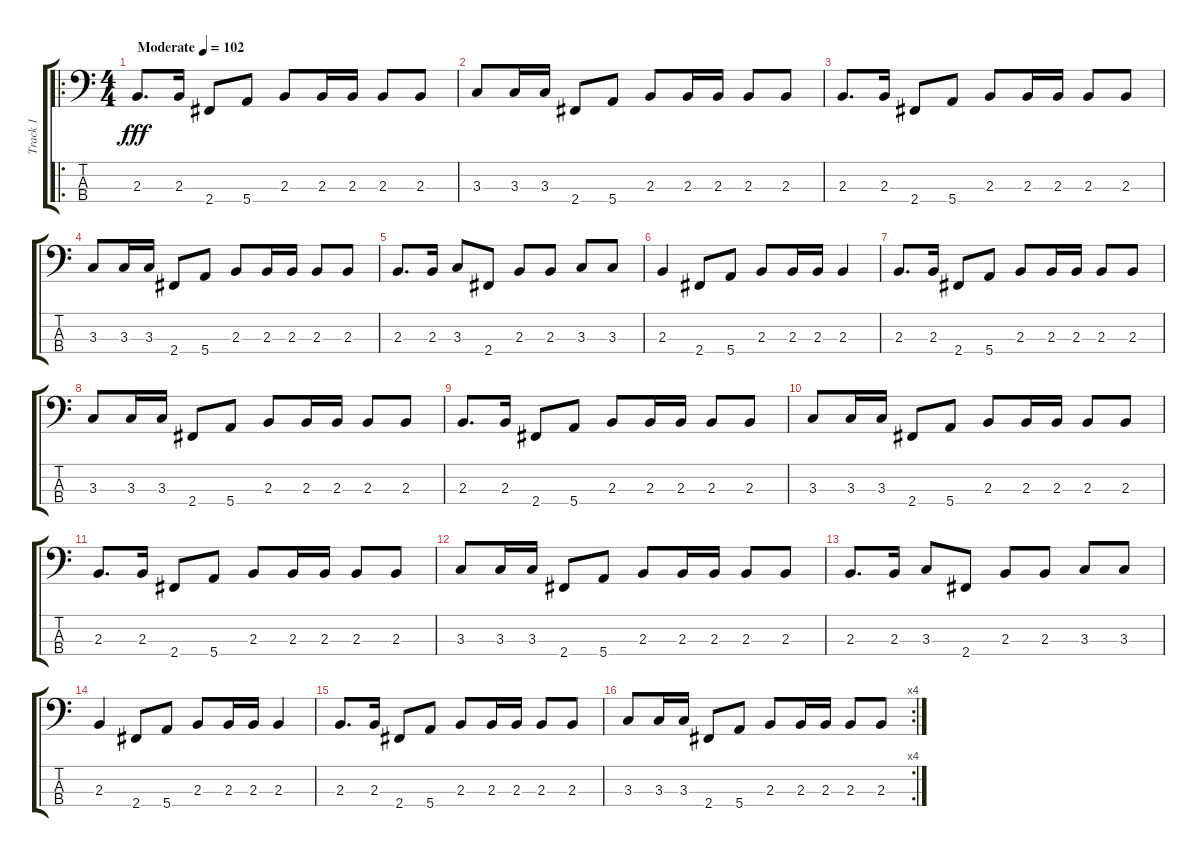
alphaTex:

\track ("Track 1" "Track 1") {instrument electricbassfinger}
\staff {score tabs}
\tuning (G2 D2 A1 E1) {hide}
\ro
\ts (4 4)
\tempo (102 "Moderate")
\clef f4
\ks c
2.3.8{d dy fff instrument electricbassfinger} 2.3.16 2.4.8 5.4.8 2.3.8 2.3.16 2.3.16 2.3.8 2.3.8 |
3.3.8 3.3.16 3.3.16 2.4.8 5.4.8 2.3.8 2.3.16 2.3.16 2.3.8 2.3.8 |
2.3.8{d} 2.3.16 2.4.8 5.4.8 2.3.8 2.3.16 2.3.16 2.3.8 2.3.8 |
3.3.8 3.3.16 3.3.16 2.4.8 5.4.8 2.3.8 2.3.16 2.3.16 2.3.8 2.3.8 |
2.3.8{d} 2.3.16 3.3.8 2.4.8 2.3.8 2.3.8 3.3.8 3.3.8 |
2.3.4 2.4.8 5.4.8 2.3.8 2.3.16 2.3.16 2.3.4 |
2.3.8{d} 2.3.16 2.4.8 5.4.8 2.3.8 2.3.16 2.3.16 2.3.8 2.3.8 |
3.3.8 3.3.16 3.3.16 2.4.8 5.4.8 2.3.8 2.3.16 2.3.16 2.3.8 2.3.8 |
2.3.8{d} 2.3.16 2.4.8 5.4.8 2.3.8 2.3.16 2.3.16 2.3.8 2.3.8 |
3.3.8 3.3.16 3.3.16 2.4.8 5.4.8 2.3.8 2.3.16 2.3.16 2.3.8 2.3.8 |
2.3.8{d} 2.3.16 2.4.8 5.4.8 2.3.8 2.3.16 2.3.16 2.3.8 2.3.8 |
3.3.8 3.3.16 3.3.16 2.4.8 5.4.8 2.3.8 2.3.16 2.3.16 2.3.8 2.3.8 |
2.3.8{d} 2.3.16 3.3.8 2.4.8 2.3.8 2.3.8 3.3.8 3.3.8 |
2.3.4 2.4.8 5.4.8 2.3.8 2.3.16 2.3.16 2.3.4 |
2.3.8{d} 2.3.16 2.4.8 5.4.8 2.3.8 2.3.16 2.3.16 2.3.8 2.3.8 |
\rc 4
3.3.8 3.3.16 3.3.16 2.4.8 5.4.8 2.3.8 2.3.16 2.3.16 2.3.8 2.3.8
